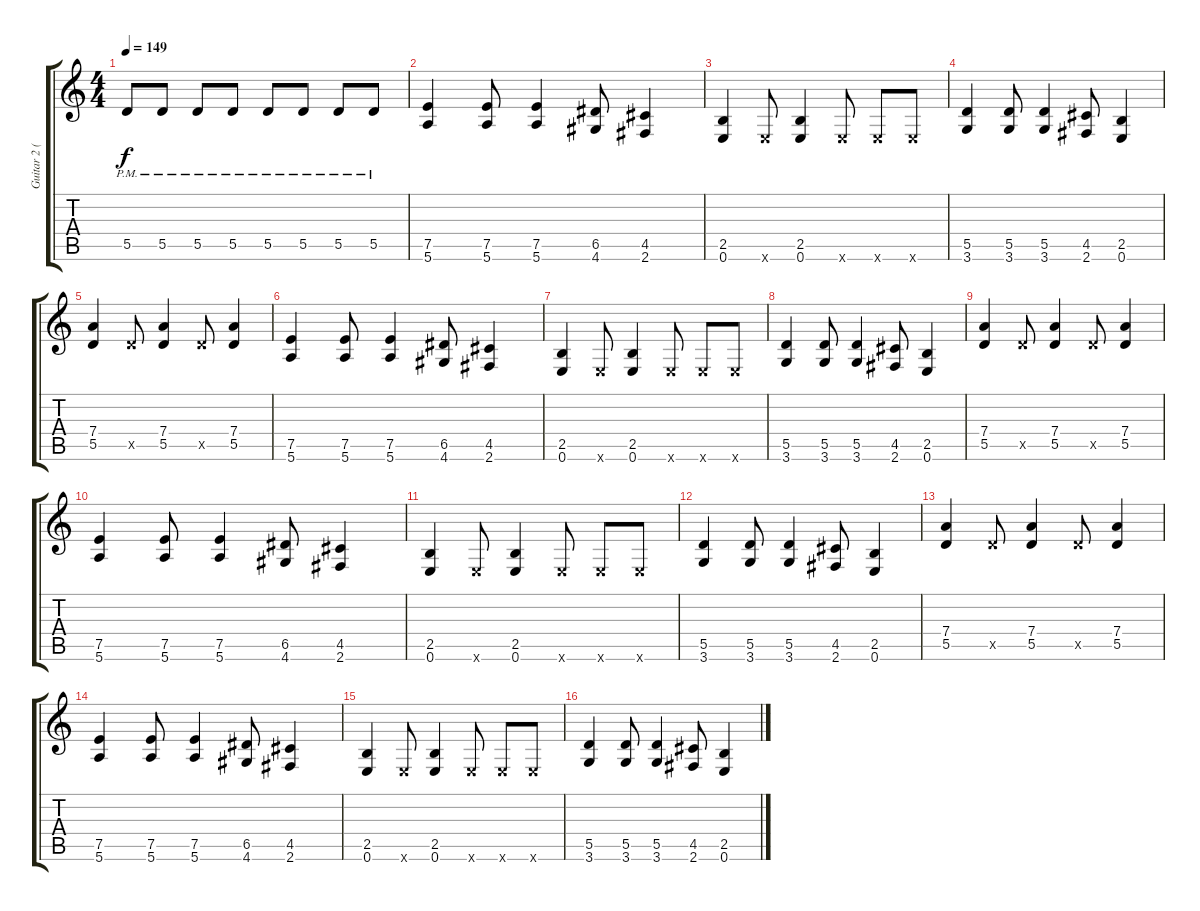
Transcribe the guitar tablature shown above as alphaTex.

\track ("Guitar 2 (Stefko)" "Guitar 2 (") {instrument distortionguitar}
\staff {score tabs}
\tuning (E4 B3 G3 D3 A2 E2) {hide}
\ts (4 4)
\tempo 149
\clef g2
\ks c
5.5{pm}.8{dy f} 5.5{pm}.8 5.5{pm}.8 5.5{pm}.8 5.5{pm}.8 5.5{pm}.8 5.5{pm}.8 5.5{pm}.8 |
(7.5 5.6).4 (7.5 5.6).8 (7.5 5.6).4 (6.5 4.6).8 (4.5 2.6).4 |
(2.5 0.6).4 0.6{x}.8 (2.5 0.6).4 0.6{x}.8 0.6{x}.8 0.6{x}.8 |
(5.5 3.6).4 (5.5 3.6).8 (5.5 3.6).4 (4.5 2.6).8 (2.5 0.6).4 |
(7.4 5.5).4 5.5{x}.8 (7.4 5.5).4 5.5{x}.8 (7.4 5.5).4 |
(7.5 5.6).4 (7.5 5.6).8 (7.5 5.6).4 (6.5 4.6).8 (4.5 2.6).4 |
(2.5 0.6).4 0.6{x}.8 (2.5 0.6).4 0.6{x}.8 0.6{x}.8 0.6{x}.8 |
(5.5 3.6).4 (5.5 3.6).8 (5.5 3.6).4 (4.5 2.6).8 (2.5 0.6).4 |
(7.4 5.5).4 5.5{x}.8 (7.4 5.5).4 5.5{x}.8 (7.4 5.5).4 |
(7.5 5.6).4 (7.5 5.6).8 (7.5 5.6).4 (6.5 4.6).8 (4.5 2.6).4 |
(2.5 0.6).4 0.6{x}.8 (2.5 0.6).4 0.6{x}.8 0.6{x}.8 0.6{x}.8 |
(5.5 3.6).4 (5.5 3.6).8 (5.5 3.6).4 (4.5 2.6).8 (2.5 0.6).4 |
(7.4 5.5).4 5.5{x}.8 (7.4 5.5).4 5.5{x}.8 (7.4 5.5).4 |
(7.5 5.6).4 (7.5 5.6).8 (7.5 5.6).4 (6.5 4.6).8 (4.5 2.6).4 |
(2.5 0.6).4 0.6{x}.8 (2.5 0.6).4 0.6{x}.8 0.6{x}.8 0.6{x}.8 |
(5.5 3.6).4 (5.5 3.6).8 (5.5 3.6).4 (4.5 2.6).8 (2.5 0.6).4
